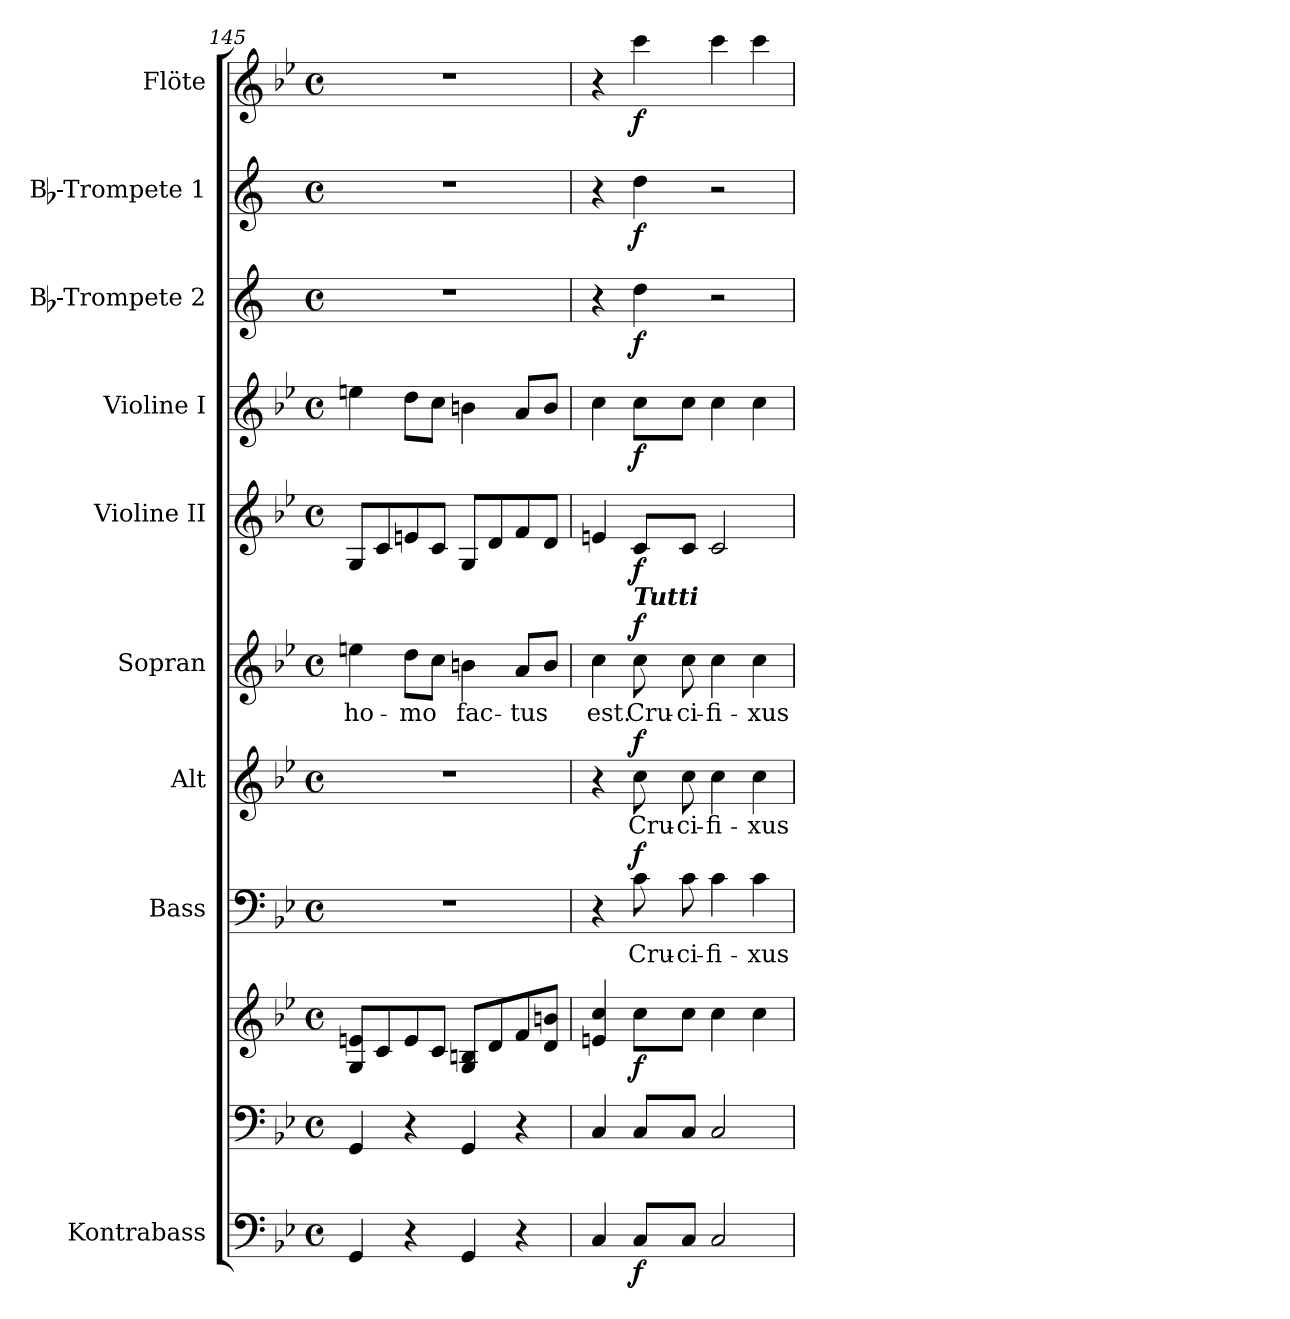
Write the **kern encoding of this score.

**kern	**dynam	**kern	**kern	**dynam	**kern	**text	**dynam	**kern	**text	**dynam	**kern	**text	**dynam	**kern	**dynam	**kern	**dynam	**kern	**dynam	**kern	**dynam	**kern	**dynam
*part10	*part10	*part9	*part9	*part9	*part8	*part8	*part8	*part7	*part7	*part7	*part6	*part6	*part6	*part5	*part5	*part4	*part4	*part3	*part3	*part2	*part2	*part1	*part1
*staff11	*staff11	*staff10	*staff9	*staff9/10	*staff8	*staff8	*staff8	*staff7	*staff7	*staff7	*staff6	*staff6	*staff6	*staff5	*staff5	*staff4	*staff4	*staff3	*staff3	*staff2	*staff2	*staff1	*staff1
*I"Kontrabass	*	*	*	*	*I"Bass	*	*	*I"Alt	*	*	*I"Sopran	*	*	*I"Violine II	*	*I"Violine I	*	*I"Bb-Trompete 2	*	*I"Bb-Trompete 1	*	*I"Flöte	*
*I'Kb.	*	*	*	*	*I'B.	*	*	*I'A.	*	*	*I'S.	*	*	*I'Vl. II	*	*I'Vl. I	*	*I'Bb Trp. 2	*	*I'Bb Trp. 1	*	*I'Fl.	*
!!LO:PB:g=z
*clefF4	*	*clefF4	*clefG2	*	*clefF4	*	*	*clefG2	*	*	*clefG2	*	*	*clefG2	*	*clefG2	*	*clefG2	*	*clefG2	*	*clefG2	*
*ITrd7c12	*	*	*	*	*	*	*	*	*	*	*	*	*	*	*	*	*	*ITrd1c2	*	*ITrd1c2	*	*	*
*k[b-e-]	*	*k[b-e-]	*k[b-e-]	*	*k[b-e-]	*	*	*k[b-e-]	*	*	*k[b-e-]	*	*	*k[b-e-]	*	*k[b-e-]	*	*k[b-e-]	*	*k[b-e-]	*	*k[b-e-]	*
*B-:	*	*B-:	*B-:	*	*B-:	*	*	*B-:	*	*	*B-:	*	*	*B-:	*	*B-:	*	*B-:	*	*B-:	*	*B-:	*
*M4/4	*	*M4/4	*M4/4	*	*M4/4	*	*	*M4/4	*	*	*M4/4	*	*	*M4/4	*	*M4/4	*	*M4/4	*	*M4/4	*	*M4/4	*
*met(c)	*	*met(c)	*met(c)	*	*met(c)	*	*	*met(c)	*	*	*met(c)	*	*	*met(c)	*	*met(c)	*	*met(c)	*	*met(c)	*	*met(c)	*
=145	=145	=145	=145	=145	=145	=145	=145	=145	=145	=145	=145	=145	=145	=145	=145	=145	=145	=145	=145	=145	=145	=145	=145
!	!	!	!	!	!	!	!	!	!	!	!	!LO:LY:b	!	!	!	!	!	!	!	!	!	!	!
4GGG/	.	4GG/	8G/ 8en/L	.	1r	.	.	1r	.	.	4een\	ho-	.	8G/L	.	4een\	.	1r	.	1r	.	1r	.
.	.	.	8c/	.	.	.	.	.	.	.	.	.	.	8c/	.	.	.	.	.	.	.	.	.
!	!	!	!	!	!	!	!	!	!	!	!	!LO:LY:b	!	!	!	!	!	!	!	!	!	!	!
4r	.	4r	8e/	.	.	.	.	.	.	.	8dd\L	-mo	.	8en/	.	8dd\L	.	.	.	.	.	.	.
.	.	.	8c/J	.	.	.	.	.	.	.	8cc\J	.	.	8c/J	.	8cc\J	.	.	.	.	.	.	.
!	!	!	!	!	!	!	!	!	!	!	!	!LO:LY:b	!	!	!	!	!	!	!	!	!	!	!
4GGG/	.	4GG/	8G/ 8Bn/L	.	.	.	.	.	.	.	4bn\	fac-	.	8G/L	.	4bn\	.	.	.	.	.	.	.
.	.	.	8d/	.	.	.	.	.	.	.	.	.	.	8d/	.	.	.	.	.	.	.	.	.
!	!	!	!	!	!	!	!	!	!	!	!	!LO:LY:b	!	!	!	!	!	!	!	!	!	!	!
4r	.	4r	8f/	.	.	.	.	.	.	.	8a/L	-tus	.	8f/	.	8a/L	.	.	.	.	.	.	.
.	.	.	8d/ 8bn/J	.	.	.	.	.	.	.	8b/J	.	.	8d/J	.	8b/J	.	.	.	.	.	.	.
=146	=146	=146	=146	=146	=146	=146	=146	=146	=146	=146	=146	=146	=146	=146	=146	=146	=146	=146	=146	=146	=146	=146	=146
!	!	!	!	!	!	!	!	!	!	!	!	!LO:LY:b	!	!	!	!	!	!	!	!	!	!	!
4CC/	.	4C/	4en/ 4cc/	.	4r	.	.	4r	.	.	4cc\	est.	.	4en/	.	4cc\	.	4r	.	4r	.	4r	.
!	!	!	!	!	!	!	!	!	!	!	!LO:TX:a:Bi:t=Tutti	!	!	!	!	!	!	!	!	!	!	!	!
!	!LO:DY:b	!	!	!LO:DY:b	!	!LO:LY:b	!LO:DY:a	!	!LO:LY:b	!LO:DY:a	!	!LO:LY:b	!LO:DY:a	!	!LO:DY:b	!	!LO:DY:b	!	!LO:DY:b	!	!LO:DY:b	!	!LO:DY:b
8CC/L	f	8C/L	8cc\L	f	8c\	Cru-	f	8cc\	Cru-	f	8cc\	Cru-	f	8c/L	f	8cc\L	f	4cc\	f	4cc\	f	4ccc\	f
!	!	!	!	!	!	!LO:LY:b	!	!	!LO:LY:b	!	!	!LO:LY:b	!	!	!	!	!	!	!	!	!	!	!
8CC/J	.	8C/J	8cc\J	.	8c\	-ci-	.	8cc\	-ci-	.	8cc\	-ci-	.	8c/J	.	8cc\J	.	.	.	.	.	.	.
!	!	!	!	!	!	!LO:LY:b	!	!	!LO:LY:b	!	!	!LO:LY:b	!	!	!	!	!	!	!	!	!	!	!
2CC/	.	2C/	4cc\	.	4c\	-fi-	.	4cc\	-fi-	.	4cc\	-fi-	.	2c/	.	4cc\	.	2r	.	2r	.	4ccc\	.
!	!	!	!	!	!	!LO:LY:b	!	!	!LO:LY:b	!	!	!LO:LY:b	!	!	!	!	!	!	!	!	!	!	!
.	.	.	4cc\	.	4c\	-xus	.	4cc\	-xus	.	4cc\	-xus	.	.	.	4cc\	.	.	.	.	.	4ccc\	.
=	=	=	=	=	=	=	=	=	=	=	=	=	=	=	=	=	=	=	=	=	=	=	=
*-	*-	*-	*-	*-	*-	*-	*-	*-	*-	*-	*-	*-	*-	*-	*-	*-	*-	*-	*-	*-	*-	*-	*-
